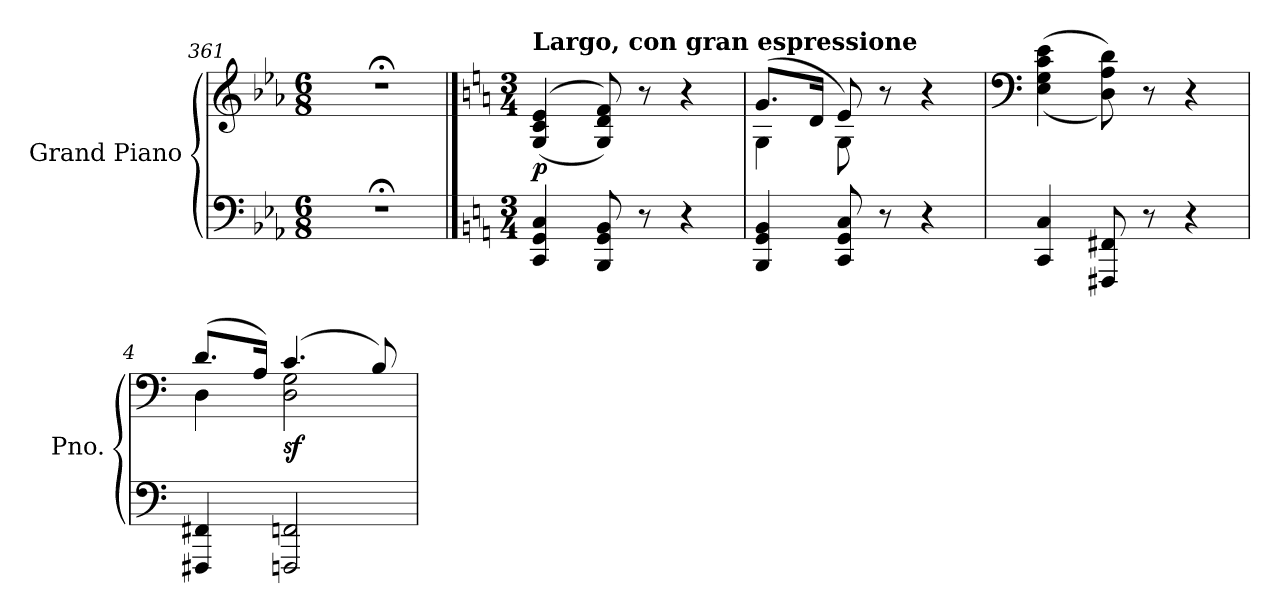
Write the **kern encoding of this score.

**kern	**kern	**dynam
*part1	*part1	*part1
*staff2	*staff1	*staff1/2
*I"Grand Piano	*	*
*I'Pno.	*	*
*clefF4	*clefG2	*
*k[b-e-a-]	*k[b-e-a-]	*
*M6/8	*M6/8	*
=361	=361	=361
2.r;<	2.r;<	.
!!LO:PB:g=z
==1	==1	==1
*k[]	*k[]	*
*M3/4	*M3/4	*
!	!LO:TX:a:B:t=Largo, con gran espressione	!
!	!	!LO:DY:b
4CC/ 4GG/ 4C/	(>(4G/ 4c/ 4e/	p
8BBB/ 8GG/ 8BB/	8G/ 8d/ 8f/))	.
8r	8r	.
4r	4r	.
=2	=2	=2
*	*^	*
4BBB/ 4GG/ 4BB/	(8.g/L	4G\	.
.	16d/Jk	.	.
8CC/ 8GG/ 8C/	8e/)	8G\	.
8r	8r	4.ryy	.
4r	4r	.	.
*	*v	*v	*
=3	=3	=3
*	*clefF4	*
4CC/ 4C/	(<(4E\ 4G\ 4c\ 4e\	.
8FFF#X/ 8FF#X/	8D\ 8A\ 8d\))	.
8r	8r	.
4r	4r	.
=4	=4	=4
*	*^	*
4FFF#X/ 4FF#X/	(8.d/L	4D\	.
.	16A/Jk)	.	.
!	!	!	!LO:DY:b
2FFFn/ 2FFn/	(4.c/	2D\ 2G\	sf
.	8B/)	.	.
*	*v	*v	*
=	=	=
*-	*-	*-
